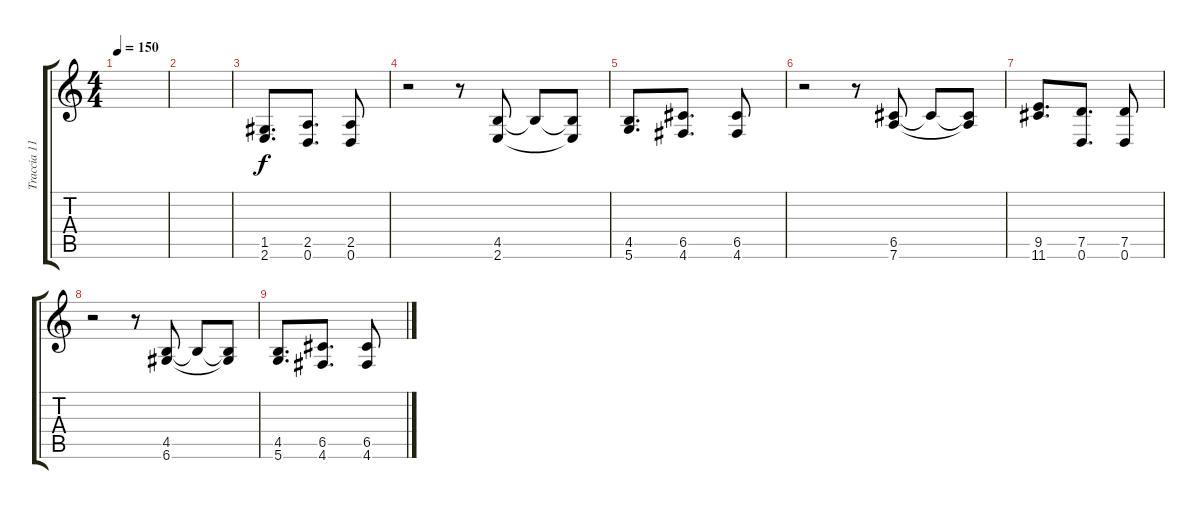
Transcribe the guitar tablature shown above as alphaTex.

\track ("Traccia 11" "Traccia 11") {instrument distortionguitar}
\staff {score tabs}
\tuning (D4 A3 F3 C3 G2 D2) {hide}
\ts (4 4)
\tempo 150
\clef g2
\ks c
|
|
(1.5 2.6).8{d} (2.5 0.6).8{d} (2.5 0.6).8 |
r.2 r.8 (4.5 2.6).8 4.5{t}.8 (4.5{t} 2.6{t}).8 |
(4.5 5.6).8{d} (6.5 4.6).8{d} (6.5 4.6).8 |
r.2 r.8 (6.5 7.6).8 6.5{t}.8 (6.5{t} 7.6{t}).8 |
(9.5 11.6).8{d} (7.5 0.6).8{d} (7.5 0.6).8 |
r.2 r.8 (4.5 6.6).8 4.5{t}.8 (4.5{t} 6.6{t}).8 |
(4.5 5.6).8{d} (6.5 4.6).8{d} (6.5 4.6).8
